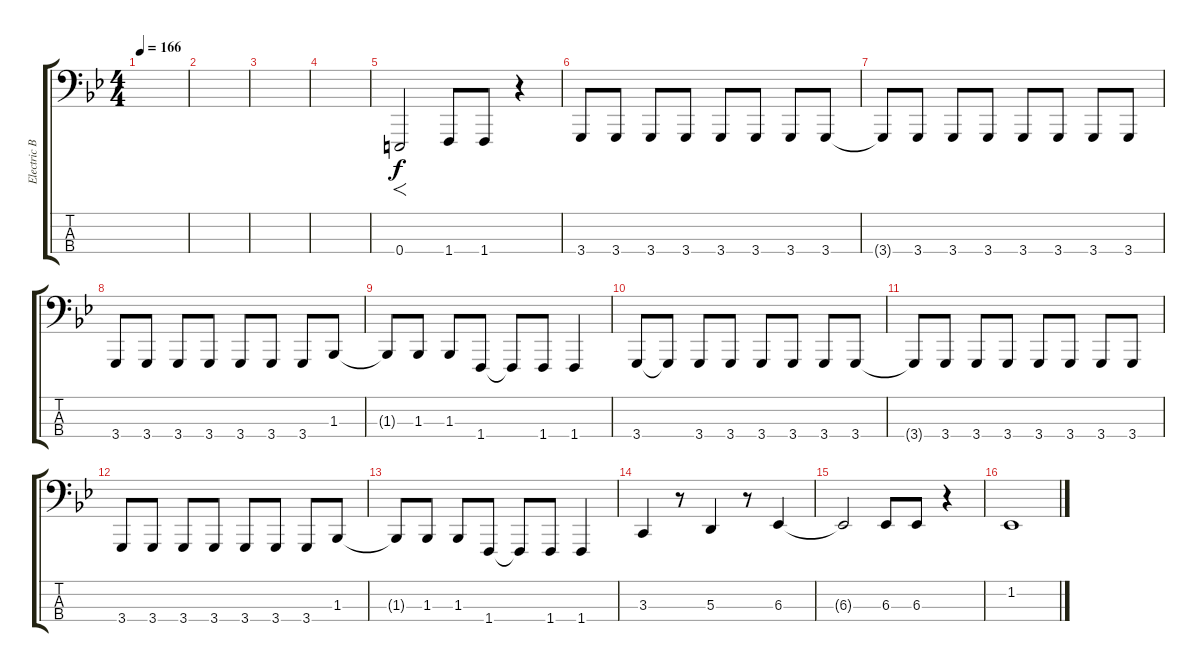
\track ("Electric Bass" "Electric B") {instrument lead7fifths}
\staff {score tabs}
\tuning (G2 D2 A1 E1) {hide}
\ts (4 4)
\tempo 166
\clef f4
\ks gminor
|
|
|
|
0.4.2{f} 1.4.8 1.4.8 r.4 |
3.4.8 3.4.8 3.4.8 3.4.8 3.4.8 3.4.8 3.4.8 3.4.8 |
3.4{t}.8 3.4.8 3.4.8 3.4.8 3.4.8 3.4.8 3.4.8 3.4.8 |
3.4.8 3.4.8 3.4.8 3.4.8 3.4.8 3.4.8 3.4.8 1.3.8 |
1.3{t}.8 1.3.8 1.3.8 1.4.8 1.4{t}.8 1.4.8 1.4.4 |
3.4.8 3.4{t}.8 3.4.8 3.4.8 3.4.8 3.4.8 3.4.8 3.4.8 |
3.4{t}.8 3.4.8 3.4.8 3.4.8 3.4.8 3.4.8 3.4.8 3.4.8 |
3.4.8 3.4.8 3.4.8 3.4.8 3.4.8 3.4.8 3.4.8 1.3.8 |
1.3{t}.8 1.3.8 1.3.8 1.4.8 1.4{t}.8 1.4.8 1.4.4 |
3.3.4 r.8 5.3.4 r.8 6.3.4 |
6.3{t}.2 6.3.8 6.3.8 r.4 |
1.2.1
